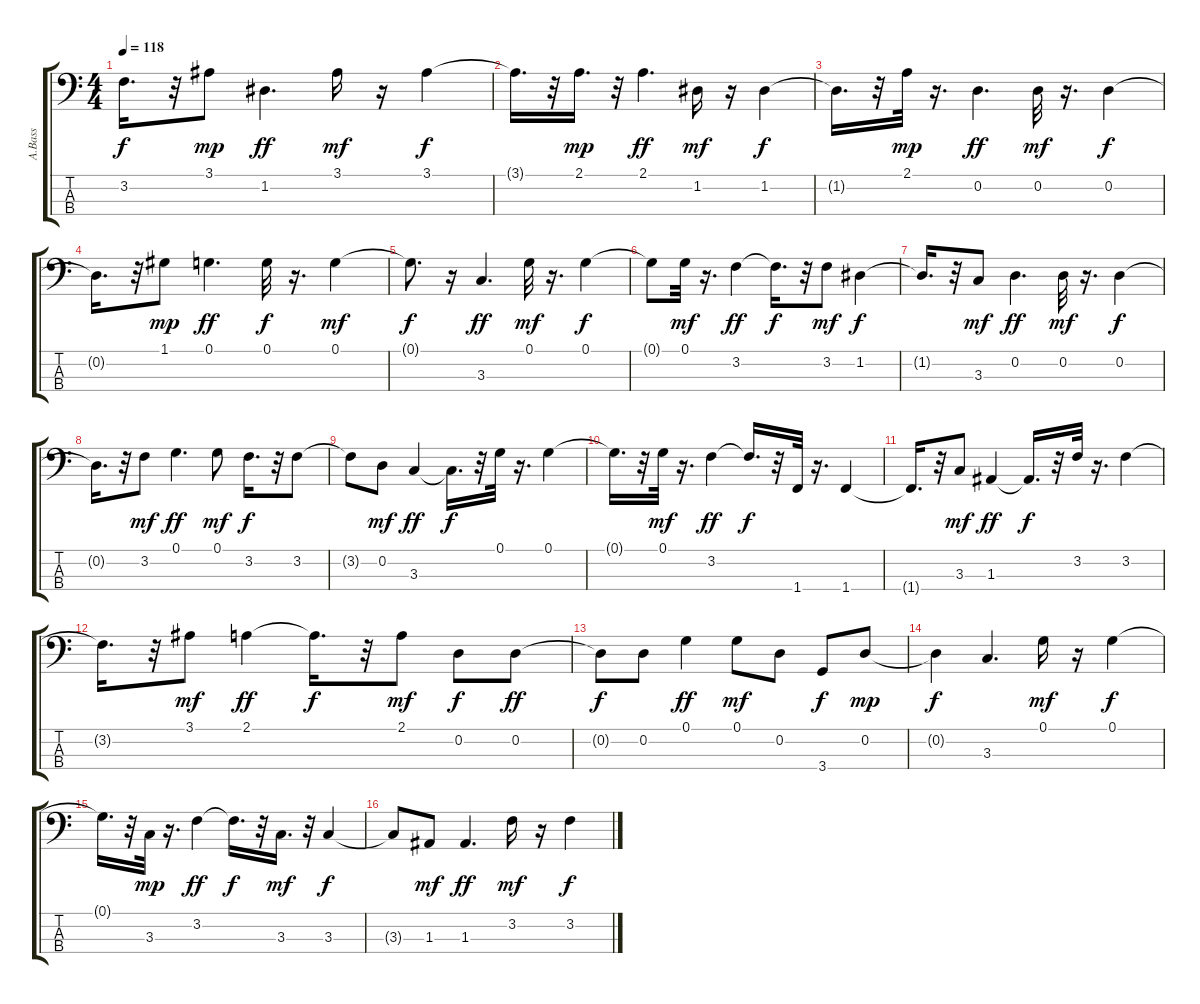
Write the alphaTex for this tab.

\track ("A.Bass" "A.Bass") {instrument acousticbass}
\staff {score tabs}
\tuning (G2 D2 A1 E1) {hide}
\ts (4 4)
\tempo 118
\clef f4
\ks c
3.2{t}.16{d dy f} r.32 3.1.8{dy mp} 1.2.4{d dy ff} 3.1.16{dy mf} r.16 3.1.4{dy f} |
3.1{t}.16{d} r.32 2.1.16{d dy mp} r.32 2.1.4{d dy ff} 1.2.16{dy mf} r.16 1.2.4{dy f} |
1.2{t}.16{d} r.32 2.1.32{dy mp} r.16{d} 0.2.4{d dy ff} 0.2.32{dy mf} r.16{d} 0.2.4{dy f} |
0.2{t}.16{d} r.32 1.1.8{dy mp} 0.1.4{d dy ff} 0.1.32{dy f} r.16{d} 0.1.4{dy mf} |
0.1{t}.8{d dy f} r.16 3.3.4{d dy ff} 0.1.32{dy mf} r.16{d} 0.1.4{dy f} |
0.1{t}.8 0.1.32{dy mf} r.16{d} 3.2.4{dy ff} 3.2{t}.16{d dy f} r.32 3.2.8{dy mf} 1.2.4{dy f} |
1.2{t}.16{d} r.32 3.3.8{dy mf} 0.2.4{d dy ff} 0.2.32{dy mf} r.16{d} 0.2.4{dy f} |
0.2{t}.16{d} r.32 3.2.8{dy mf} 0.1.4{d dy ff} 0.1.8{dy mf} 3.2.16{d dy f} r.32 3.2.8 |
3.2{t}.8 0.2.8{dy mf} 3.3.4{dy ff} 3.3{t}.16{d dy f} r.32 0.1.32 r.16{d} 0.1.4 |
0.1{t}.16{d} r.32 0.1.32{dy mf} r.16{d} 3.2.4{dy ff} 3.2{t}.16{d dy f} r.32 1.4.32 r.16{d} 1.4.4 |
1.4{t}.16{d} r.32 3.3.8{dy mf} 1.3.4{dy ff} 1.3{t}.16{d dy f} r.32 3.2.32 r.16{d} 3.2.4 |
3.2{t}.16{d} r.32 3.1.8{dy mf} 2.1.4{dy ff} 2.1{t}.16{d dy f} r.32 2.1.8{dy mf} 0.2.8{dy f} 0.2.8{dy ff} |
0.2{t}.8{dy f} 0.2.8 0.1.4{dy ff} 0.1.8{dy mf} 0.2.8 3.4.8{dy f} 0.2.8{dy mp} |
0.2{t}.4{dy f} 3.3.4{d} 0.1.16{dy mf} r.16 0.1.4{dy f} |
0.1{t}.16{d} r.32 3.3.32{dy mp} r.16{d} 3.2.4{dy ff} 3.2{t}.16{d dy f} r.32 3.3.16{d dy mf} r.32 3.3.4{dy f} |
3.3{t}.8 1.3.8{dy mf} 1.3.4{d dy ff} 3.2.16{dy mf} r.16 3.2.4{dy f}
